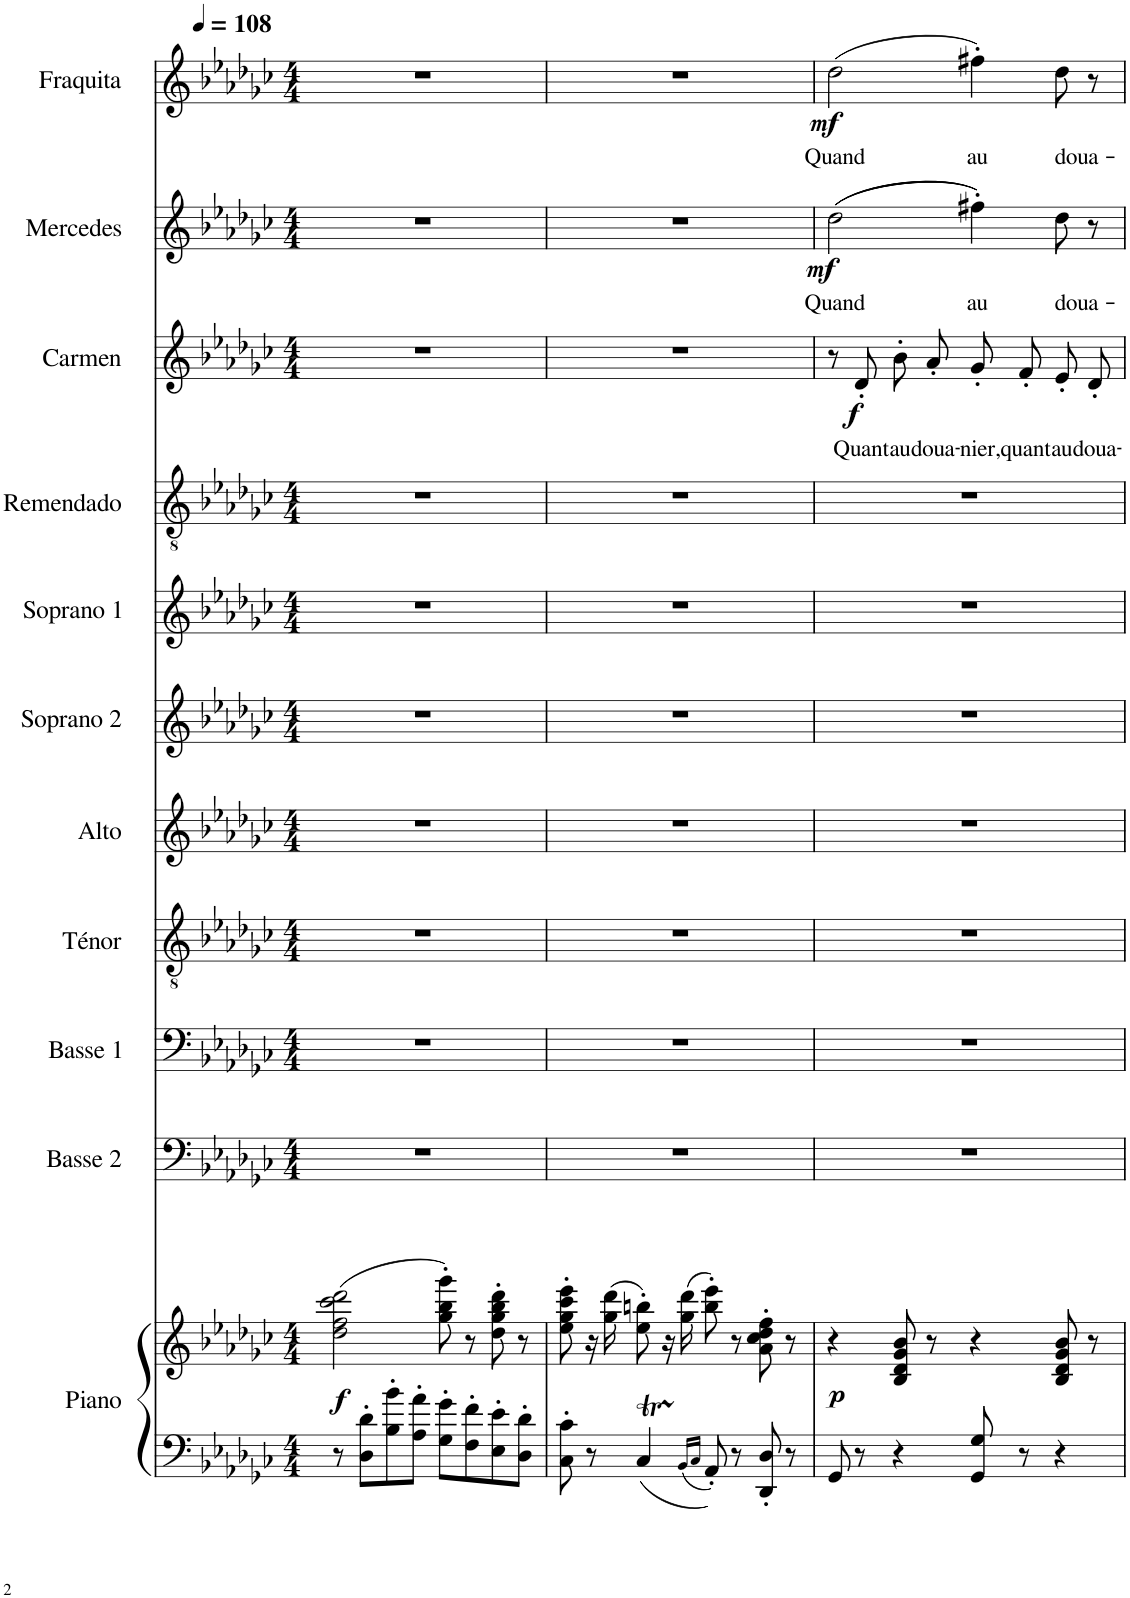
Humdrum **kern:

**kern	**kern	**dynam	**kern	**text	**dynam	**kern	**text	**dynam	**kern	**text	**dynam
*part4	*part4	*part4	*part3	*part3	*part3	*part2	*part2	*part2	*part1	*part1	*part1
*staff5	*staff4	*staff4/5	*staff3	*staff3	*staff3	*staff2	*staff2	*staff2	*staff1	*staff1	*staff1
*I"Piano	*	*	*I"Carmen	*	*	*I"Mercedes	*	*	*I"Fraquita	*	*
*I'Pia.	*	*	*I'Car.	*	*	*I'Merc.	*	*	*I'Fra.	*	*
*clefF4	*clefG2	*	*clefG2	*	*	*clefG2	*	*	*clefG2	*	*
*k[b-e-a-d-g-c-]	*k[b-e-a-d-g-c-]	*	*k[b-e-a-d-g-c-]	*	*	*k[b-e-a-d-g-c-]	*	*	*k[b-e-a-d-g-c-]	*	*
*M4/4	*M4/4	*	*M4/4	*	*	*M4/4	*	*	*M4/4	*	*
*MM108	*MM108	*	*MM108	*	*	*MM108	*	*	*MM108	*	*
=1	=1	=1	=1	=1	=1	=1	=1	=1	=1	=1	=1
!	!	!LO:DY:b	!	!	!	!	!	!	!	!	!
8r	(2dd-\ 2ff\ 2ccc-\ 2ddd-\	f	1r	.	.	1r	.	.	1r	.	.
8D-\' 8d-\'L	.	.	.	.	.	.	.	.	.	.	.
8B-\' 8b-\'	.	.	.	.	.	.	.	.	.	.	.
8A-\' 8a-\'J	.	.	.	.	.	.	.	.	.	.	.
8G-\' 8g-\'L	8gg-\' 8bb-\' 8ggg-\')	.	.	.	.	.	.	.	.	.	.
8F\' 8f\'	8r	.	.	.	.	.	.	.	.	.	.
8E-\' 8e-\'	8dd-\' 8gg-\' 8bb-\' 8ddd-\'	.	.	.	.	.	.	.	.	.	.
8D-\' 8d-\'J	8r	.	.	.	.	.	.	.	.	.	.
=2	=2	=2	=2	=2	=2	=2	=2	=2	=2	=2	=2
8C-\' 8c-\'	8ee-\' 8gg-\' 8ccc-\' 8eee-\'	.	1r	.	.	1r	.	.	1r	.	.
8r	16r	.	.	.	.	.	.	.	.	.	.
.	(16gg-\ 16ddd-\	.	.	.	.	.	.	.	.	.	.
4C-T/	8ee-\' 8bbn\')	.	.	.	.	.	.	.	.	.	.
.	16r	.	.	.	.	.	.	.	.	.	.
.	(16gg-\ 16ddd-\	.	.	.	.	.	.	.	.	.	.
16qBB-/LL	.	.	.	.	.	.	.	.	.	.	.
16qC-/JJ	.	.	.	.	.	.	.	.	.	.	.
8AA-'/	8bb\' 8eee-\')	.	.	.	.	.	.	.	.	.	.
8r	8r	.	.	.	.	.	.	.	.	.	.
8DD-/' 8D-/'	8a-\' 8cc-\' 8dd-\' 8ff\'	.	.	.	.	.	.	.	.	.	.
8r	8r	.	.	.	.	.	.	.	.	.	.
=3	=3	=3	=3	=3	=3	=3	=3	=3	=3	=3	=3
!	!	!LO:DY:b	!	!	!LO:DY:b	!	!LO:LY:b	!LO:DY:b	!	!LO:LY:b	!LO:DY:b
8GG-/	4r	p	8r	.	f	((2dd-\	Quand	mf	(2dd-\	Quand	mf
!	!	!	!	!LO:LY:b	!	!	!	!	!	!	!
8r	.	.	8d-'/	Quant	.	.	.	.	.	.	.
!	!	!	!	!LO:LY:b	!	!	!	!	!	!	!
4r	8B-/ 8d-/ 8g-/ 8b-/	.	8b-'/L	au	.	.	.	.	.	.	.
!	!	!	!	!LO:LY:b	!	!	!	!	!	!	!
.	8r	.	8a-'/J	doua-	.	.	.	.	.	.	.
!	!	!	!	!LO:LY:b	!	!	!LO:LY:b	!	!	!LO:LY:b	!
8GG-/ 8G-/	4r	.	8g-'/L	-nier,	.	4ff#X'\))	au	.	4ff#X'\)	au	.
!	!	!	!	!LO:LY:b	!	!	!	!	!	!	!
8r	.	.	8f'/J	quant	.	.	.	.	.	.	.
!	!	!	!	!LO:LY:b	!	!	!LO:LY:b	!	!	!LO:LY:b	!
4r	8B-/ 8d-/ 8g-/ 8b-/	.	8e-'/L	au	.	8dd-\	doua-	.	8dd-\	doua-	.
!	!	!	!	!LO:LY:b	!	!	!	!	!	!	!
.	8r	.	8d-'/J	doua-	.	8r	.	.	8r	.	.
=	=	=	=	=	=	=	=	=	=	=	=
*-	*-	*-	*-	*-	*-	*-	*-	*-	*-	*-	*-
